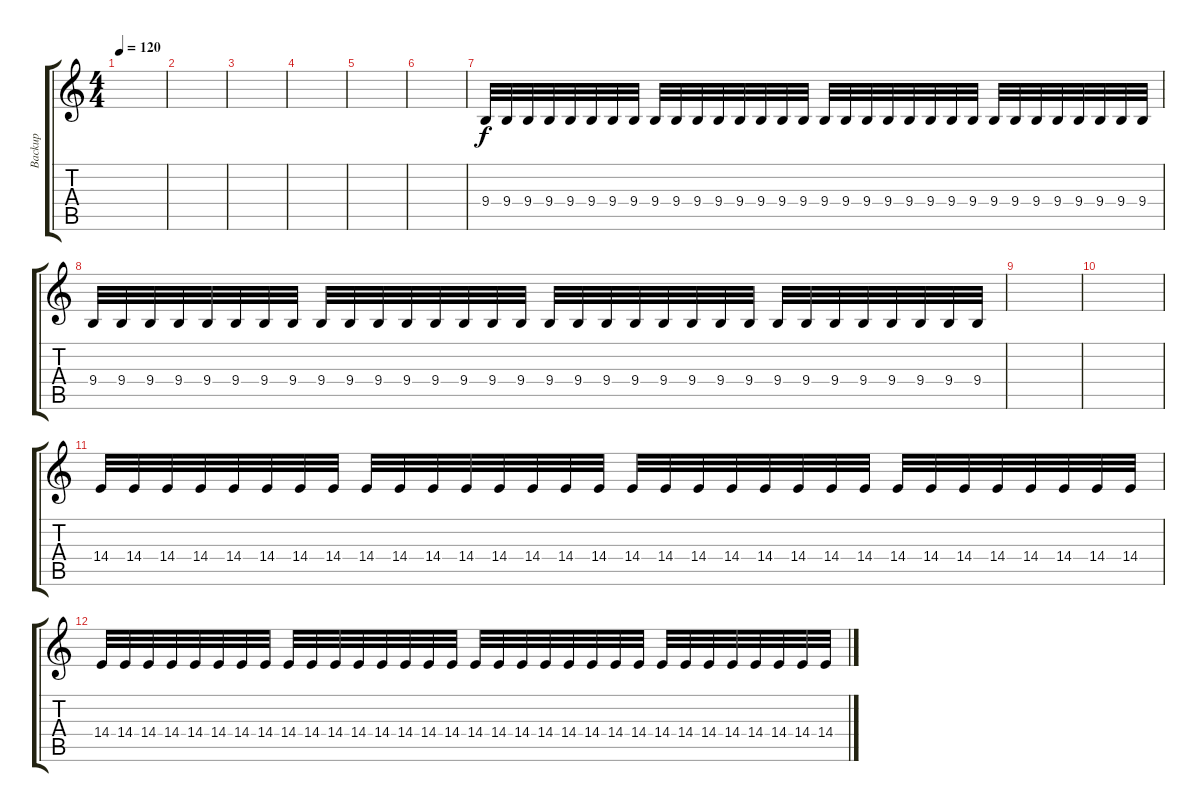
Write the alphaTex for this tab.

\track ("Backup" "Backup") {instrument trombone}
\staff {score tabs}
\tuning (E4 B3 G3 D3 A2 E2) {hide}
\ts (4 4)
\tempo 120
\tempo 90
\tempo 120
\clef g2
\ks c
|
|
|
|
|
|
9.4.32{volume 16 balance 14 instrument synthbrass2} 9.4.32 9.4.32 9.4.32 9.4.32 9.4.32 9.4.32 9.4.32 9.4.32 9.4.32 9.4.32 9.4.32 9.4.32 9.4.32 9.4.32 9.4.32 9.4.32 9.4.32 9.4.32 9.4.32 9.4.32 9.4.32 9.4.32 9.4.32 9.4.32 9.4.32 9.4.32 9.4.32 9.4.32 9.4.32 9.4.32 9.4.32 |
9.4.32{volume 0 instrument synthbrass2} 9.4.32 9.4.32 9.4.32 9.4.32 9.4.32 9.4.32 9.4.32 9.4.32 9.4.32 9.4.32 9.4.32 9.4.32 9.4.32 9.4.32 9.4.32 9.4.32 9.4.32 9.4.32 9.4.32 9.4.32 9.4.32 9.4.32 9.4.32 9.4.32 9.4.32 9.4.32 9.4.32 9.4.32 9.4.32 9.4.32 9.4.32 |
|
|
14.4.32{volume 16 instrument synthbrass2} 14.4.32 14.4.32 14.4.32 14.4.32 14.4.32 14.4.32 14.4.32 14.4.32 14.4.32 14.4.32 14.4.32 14.4.32 14.4.32 14.4.32 14.4.32 14.4.32 14.4.32 14.4.32 14.4.32 14.4.32 14.4.32 14.4.32 14.4.32 14.4.32 14.4.32 14.4.32 14.4.32 14.4.32 14.4.32 14.4.32 14.4.32 |
14.4.32{volume 0 instrument synthbrass2} 14.4.32 14.4.32 14.4.32 14.4.32 14.4.32 14.4.32 14.4.32 14.4.32 14.4.32 14.4.32 14.4.32 14.4.32 14.4.32 14.4.32 14.4.32 14.4.32 14.4.32 14.4.32 14.4.32 14.4.32 14.4.32 14.4.32 14.4.32 14.4.32 14.4.32 14.4.32 14.4.32 14.4.32 14.4.32 14.4.32 14.4.32
